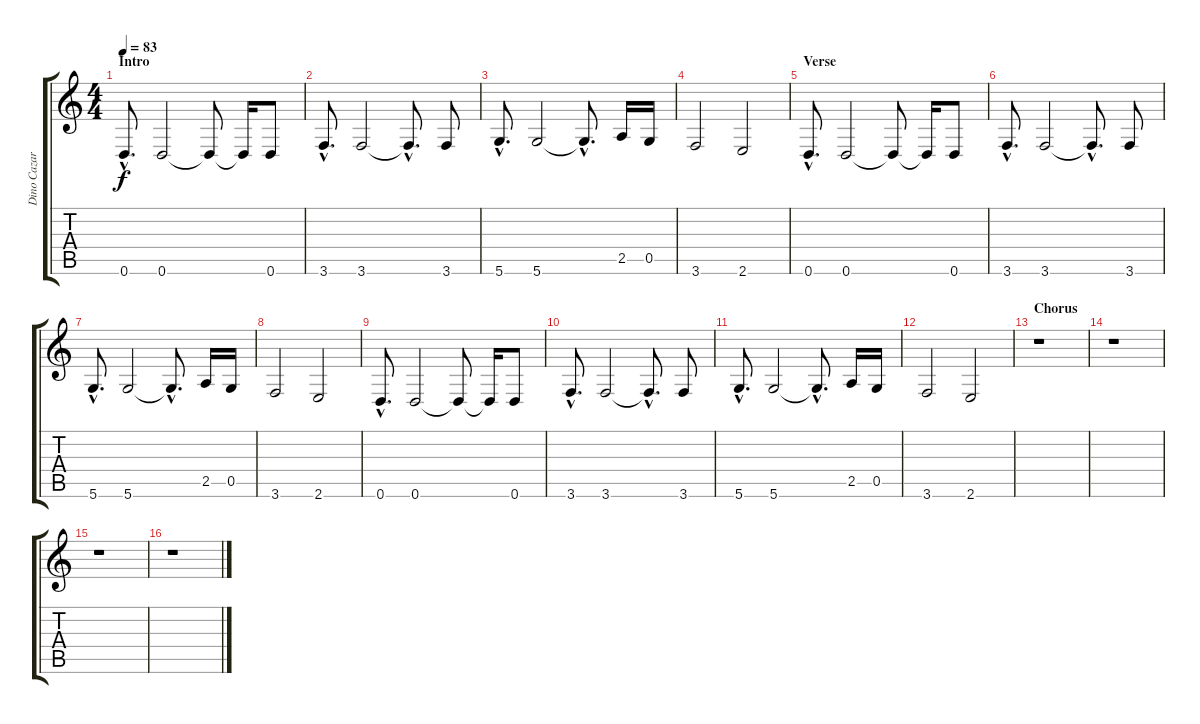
\track ("Dino Cazares 1" "Dino Cazar") {instrument acousticguitarsteel}
\staff {score tabs}
\tuning (D4 A3 F3 C3 G2 D2) {hide}
\ts (4 4)
\section ("" "Intro")
\tempo 83
\clef g2
\ks c
0.6{hac}.8{d dy f instrument acousticguitarsteel} 0.6.2 0.6{t}.8 0.6{t}.16 0.6.8 |
3.6{hac}.8{d} 3.6.2 3.6{hac t}.8{d} 3.6.8 |
5.6{hac}.8{d} 5.6.2 5.6{hac t}.8{d} 2.5.16 0.5.16 |
3.6.2 2.6.2 |
\section ("" "Verse ")
0.6{hac}.8{d} 0.6.2 0.6{t}.8 0.6{t}.16 0.6.8 |
3.6{hac}.8{d} 3.6.2 3.6{hac t}.8{d} 3.6.8 |
5.6{hac}.8{d} 5.6.2 5.6{hac t}.8{d} 2.5.16 0.5.16 |
3.6.2 2.6.2 |
0.6{hac}.8{d} 0.6.2 0.6{t}.8 0.6{t}.16 0.6.8 |
3.6{hac}.8{d} 3.6.2 3.6{hac t}.8{d} 3.6.8 |
5.6{hac}.8{d} 5.6.2 5.6{hac t}.8{d} 2.5.16 0.5.16 |
3.6.2 2.6.2 |
\section ("" "Chorus")
r.1 |
r.1 |
r.1 |
r.1
